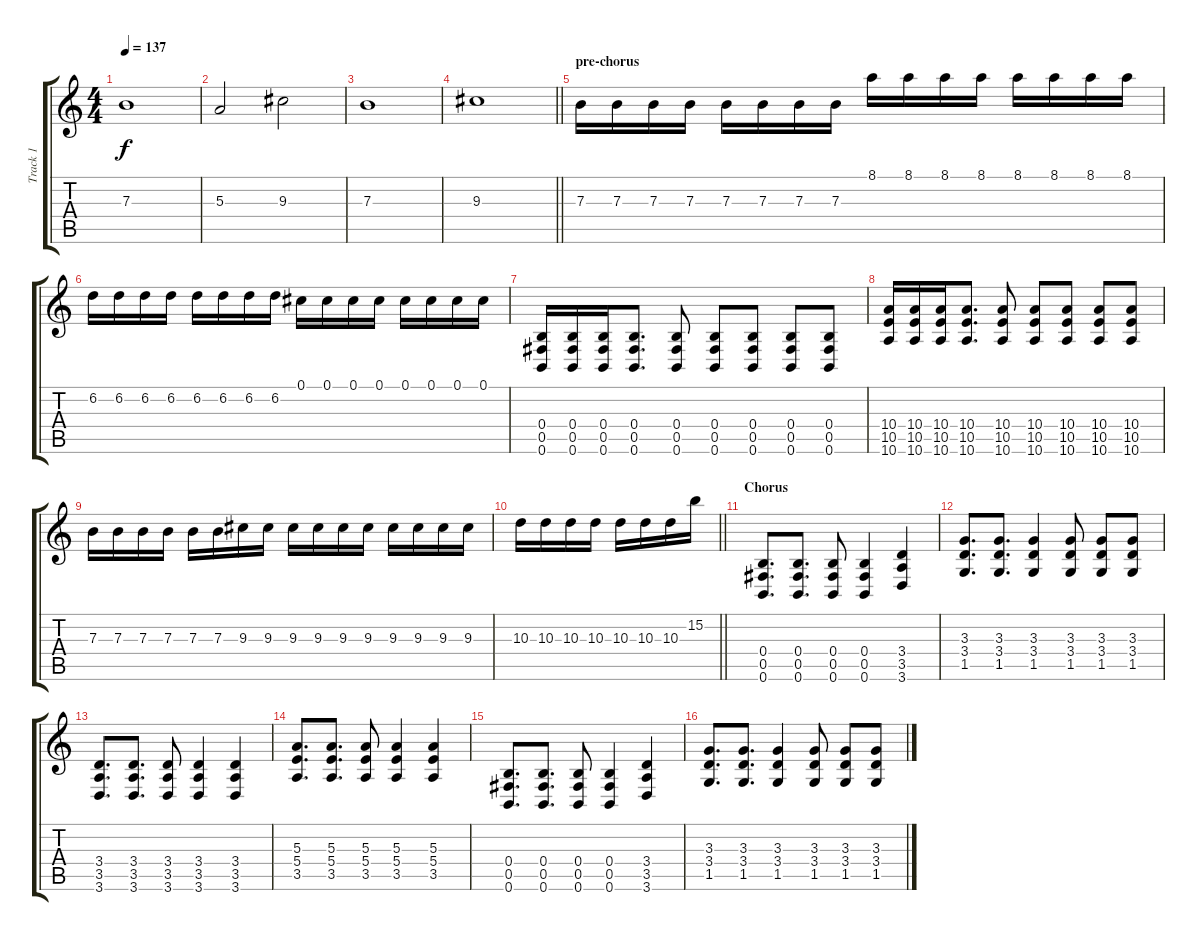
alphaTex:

\track ("Track 1" "Track 1") {instrument overdrivenguitar}
\staff {score tabs}
\tuning (Db4 Ab3 E3 B2 Gb2 B1) {hide}
\ts (4 4)
\tempo 137
\clef g2
\ks c
7.3.1{dy f} |
5.3.2 9.3.2 |
7.3.1 |
\barLineRight lightlight
9.3.1 |
\section ("" "pre-chorus")
7.3.16 7.3.16 7.3.16 7.3.16 7.3.16 7.3.16 7.3.16 7.3.16 8.1.16 8.1.16 8.1.16 8.1.16 8.1.16 8.1.16 8.1.16 8.1.16 |
6.2.16 6.2.16 6.2.16 6.2.16 6.2.16 6.2.16 6.2.16 6.2.16 0.1.16 0.1.16 0.1.16 0.1.16 0.1.16 0.1.16 0.1.16 0.1.16 |
(0.4 0.5 0.6).16 (0.4 0.5 0.6).16 (0.4 0.5 0.6).16 (0.4 0.5 0.6).8{d} (0.4 0.5 0.6).8 (0.4 0.5 0.6).8 (0.4 0.5 0.6).8 (0.4 0.5 0.6).8 (0.4 0.5 0.6).8 |
(10.4 10.5 10.6).16 (10.4 10.5 10.6).16 (10.4 10.5 10.6).16 (10.4 10.5 10.6).8{d} (10.4 10.5 10.6).8 (10.4 10.5 10.6).8 (10.4 10.5 10.6).8 (10.4 10.5 10.6).8 (10.4 10.5 10.6).8 |
7.3.16 7.3.16 7.3.16 7.3.16 7.3.16 7.3.16 9.3.16 9.3.16 9.3.16 9.3.16 9.3.16 9.3.16 9.3.16 9.3.16 9.3.16 9.3.16 |
\barLineRight lightlight
10.3.16 10.3.16 10.3.16 10.3.16 10.3.16 10.3.16 10.3.16 15.2.16 |
\section ("" "Chorus")
(0.4 0.5 0.6).8{d} (0.4 0.5 0.6).8{d} (0.4 0.5 0.6).8 (0.4 0.5 0.6).4 (3.4 3.5 3.6).4 |
(3.3 3.4 1.5).8{d} (3.3 3.4 1.5).8{d} (3.3 3.4 1.5).4 (3.3 3.4 1.5).8 (3.3 3.4 1.5).8 (3.3 3.4 1.5).8 |
(3.4 3.5 3.6).8{d} (3.4 3.5 3.6).8{d} (3.4 3.5 3.6).8 (3.4 3.5 3.6).4 (3.4 3.5 3.6).4 |
(5.3 5.4 3.5).8{d} (5.3 5.4 3.5).8{d} (5.3 5.4 3.5).8 (5.3 5.4 3.5).4 (5.3 5.4 3.5).4 |
(0.4 0.5 0.6).8{d} (0.4 0.5 0.6).8{d} (0.4 0.5 0.6).8 (0.4 0.5 0.6).4 (3.4 3.5 3.6).4 |
(3.3 3.4 1.5).8{d} (3.3 3.4 1.5).8{d} (3.3 3.4 1.5).4 (3.3 3.4 1.5).8 (3.3 3.4 1.5).8 (3.3 3.4 1.5).8
